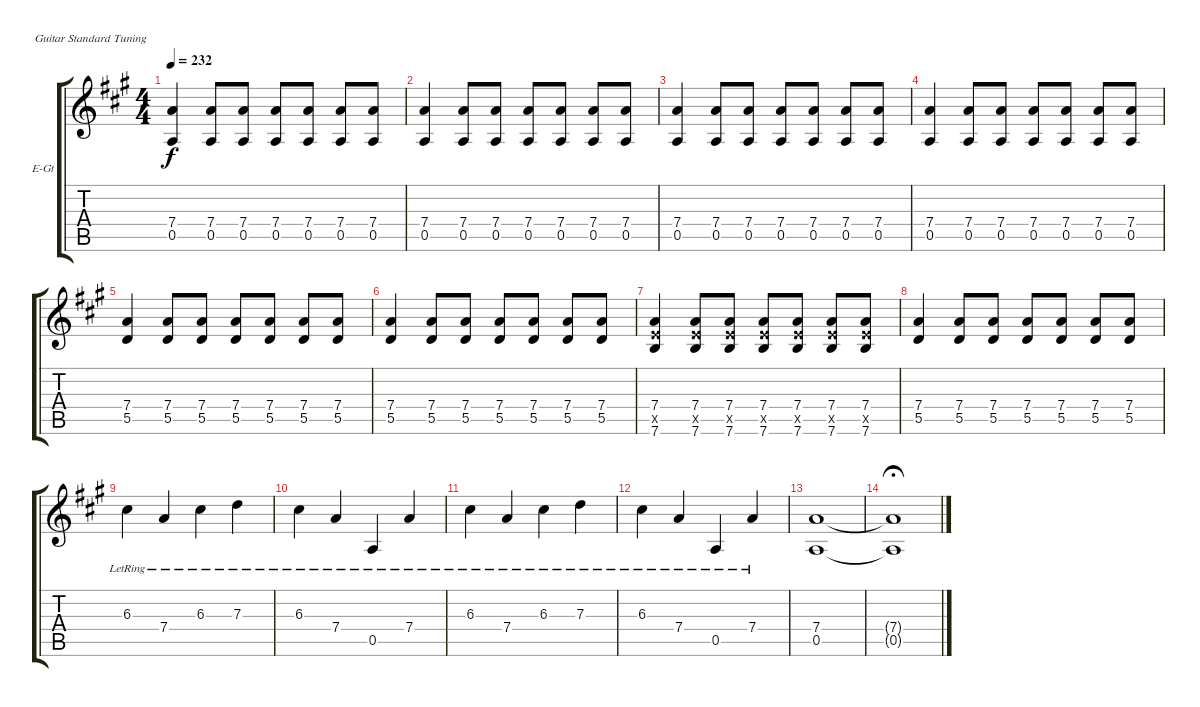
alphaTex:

\defaultSystemsLayout 4
\bracketExtendMode groupsimilarinstruments
\firstSystemTrackNameOrientation horizontal
\otherSystemsTrackNameOrientation horizontal
\track ("Guitar 1" "E-Gt") {instrument distortionguitar}
\staff {score tabs}
\tuning (E4 B3 G3 D3 A2 E2)
\ts (4 4)
\tempo 232
\clef g2
\ks a
(0.5 7.4).4{dy f} (0.5 7.4).8 (0.5 7.4).8 (0.5 7.4).8 (0.5 7.4).8 (0.5 7.4).8 (0.5 7.4).8 |
(0.5 7.4).4 (0.5 7.4).8 (0.5 7.4).8 (0.5 7.4).8 (0.5 7.4).8 (0.5 7.4).8 (0.5 7.4).8 |
(0.5 7.4).4 (0.5 7.4).8 (0.5 7.4).8 (0.5 7.4).8 (0.5 7.4).8 (0.5 7.4).8 (0.5 7.4).8 |
(0.5 7.4).4 (0.5 7.4).8 (0.5 7.4).8 (0.5 7.4).8 (0.5 7.4).8 (0.5 7.4).8 (0.5 7.4).8 |
(7.4 5.5).4 (7.4 5.5).8 (7.4 5.5).8 (7.4 5.5).8 (7.4 5.5).8 (7.4 5.5).8 (7.4 5.5).8 |
(7.4 5.5).4 (7.4 5.5).8 (7.4 5.5).8 (7.4 5.5).8 (7.4 5.5).8 (7.4 5.5).8 (7.4 5.5).8 |
(7.6 7.5{x} 7.4).4 (7.6 7.5{x} 7.4).8 (7.6 7.5{x} 7.4).8 (7.6 7.5{x} 7.4).8 (7.6 7.5{x} 7.4).8 (7.6 7.5{x} 7.4).8 (7.6 7.5{x} 7.4).8 |
(7.4 5.5).4 (7.4 5.5).8 (7.4 5.5).8 (7.4 5.5).8 (7.4 5.5).8 (7.4 5.5).8 (7.4 5.5).8 |
6.3{lr}.4 7.4{lr}.4 6.3{lr}.4 7.3{lr}.4 |
6.3{lr}.4 7.4{lr}.4 0.5{lr}.4 7.4{lr}.4 |
6.3{lr}.4 7.4{lr}.4 6.3{lr}.4 7.3{lr}.4 |
6.3{lr}.4 7.4{lr}.4 0.5{lr}.4 7.4{lr}.4 |
(0.5 7.4).1 |
(0.5{t} 7.4{t}).1{fermata (medium 1)}
